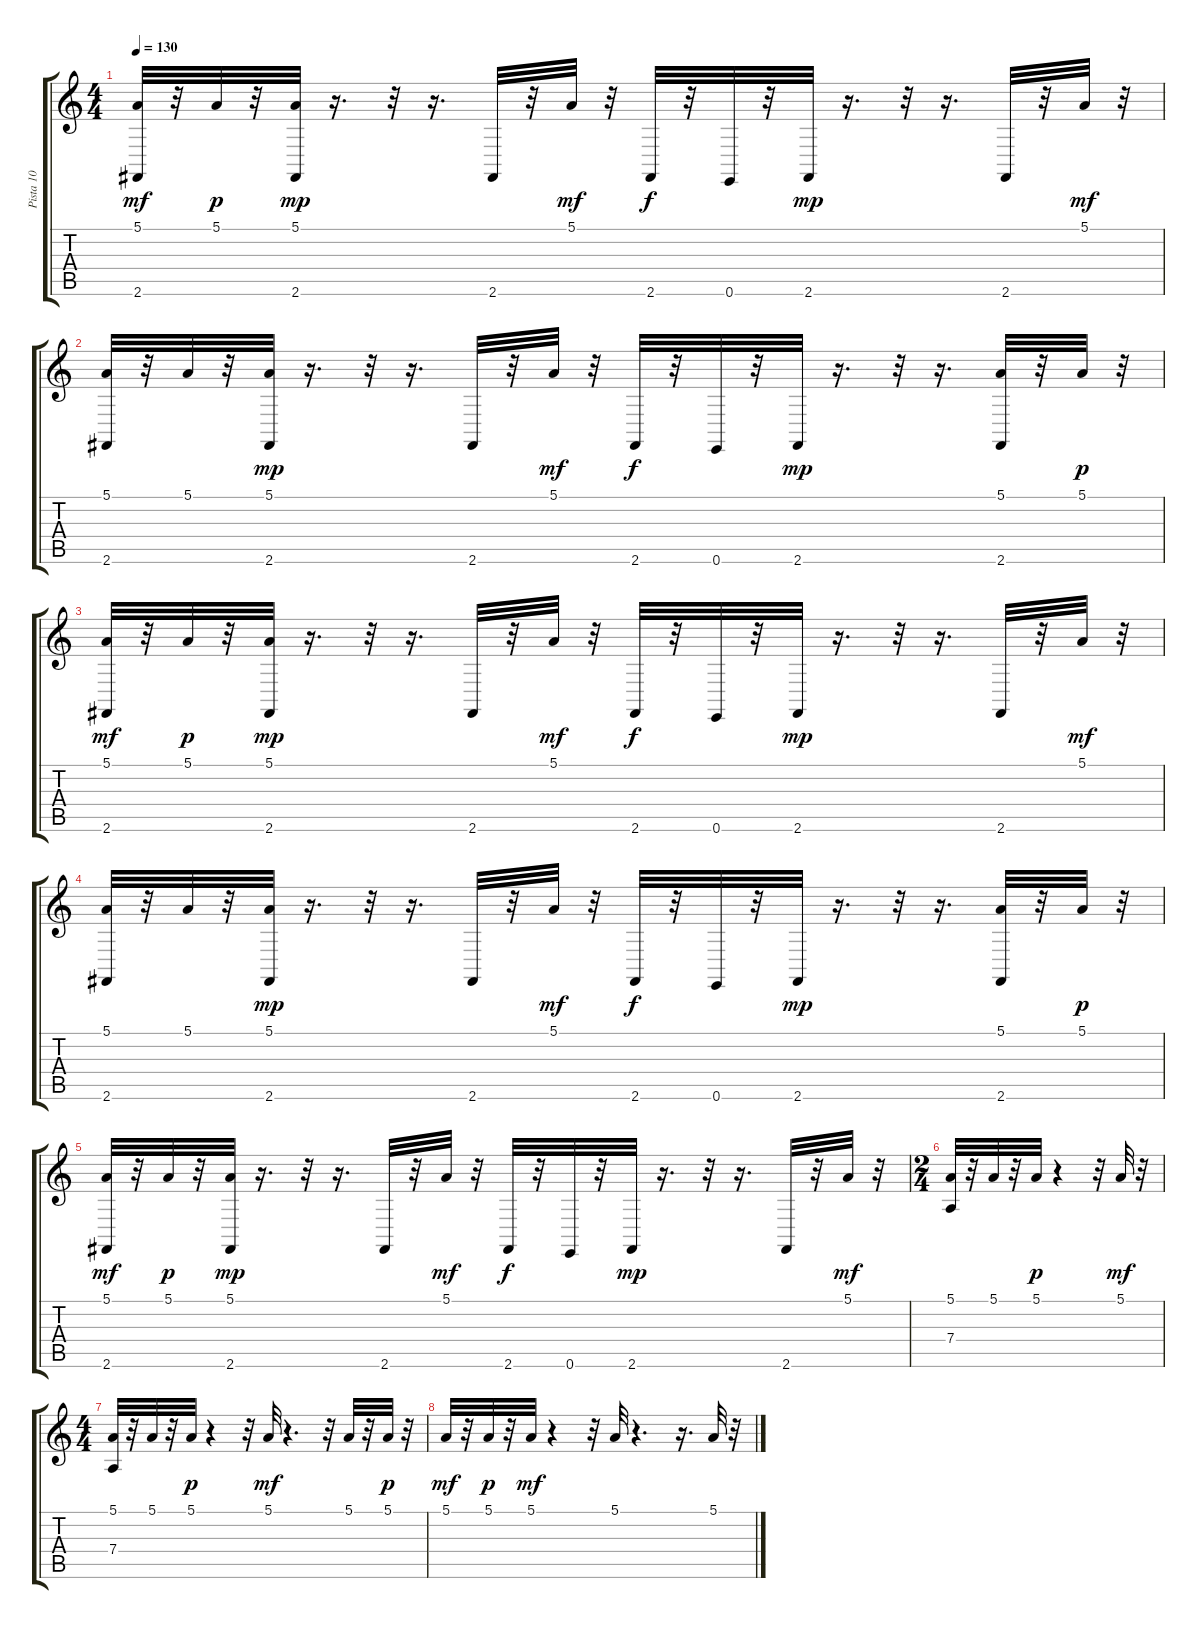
\track ("Pista 10" "Pista 10") {instrument acousticgrandpiano}
\staff {score tabs}
\tuning (E4 B3 G3 D3 A2 E2) {hide}
\ts (4 4)
\tempo 130
\clef g2
\ks c
(5.1 2.6).32{dy mf} r.32 5.1.32{dy p} r.32 (5.1 2.6).32{dy mp} r.16{d} r.32 r.16{d} 2.6.32 r.32 5.1.32{dy mf} r.32 2.6.32{dy f} r.32 0.6.32 r.32 2.6.32{dy mp} r.16{d} r.32 r.16{d} 2.6.32 r.32 5.1.32{dy mf} r.32 |
(5.1 2.6).32 r.32 5.1.32 r.32 (5.1 2.6).32{dy mp} r.16{d} r.32 r.16{d} 2.6.32 r.32 5.1.32{dy mf} r.32 2.6.32{dy f} r.32 0.6.32 r.32 2.6.32{dy mp} r.16{d} r.32 r.16{d} (5.1 2.6).32 r.32 5.1.32{dy p} r.32 |
(5.1 2.6).32{dy mf} r.32 5.1.32{dy p} r.32 (5.1 2.6).32{dy mp} r.16{d} r.32 r.16{d} 2.6.32 r.32 5.1.32{dy mf} r.32 2.6.32{dy f} r.32 0.6.32 r.32 2.6.32{dy mp} r.16{d} r.32 r.16{d} 2.6.32 r.32 5.1.32{dy mf} r.32 |
(5.1 2.6).32 r.32 5.1.32 r.32 (5.1 2.6).32{dy mp} r.16{d} r.32 r.16{d} 2.6.32 r.32 5.1.32{dy mf} r.32 2.6.32{dy f} r.32 0.6.32 r.32 2.6.32{dy mp} r.16{d} r.32 r.16{d} (5.1 2.6).32 r.32 5.1.32{dy p} r.32 |
(5.1 2.6).32{dy mf} r.32 5.1.32{dy p} r.32 (5.1 2.6).32{dy mp} r.16{d} r.32 r.16{d} 2.6.32 r.32 5.1.32{dy mf} r.32 2.6.32{dy f} r.32 0.6.32 r.32 2.6.32{dy mp} r.16{d} r.32 r.16{d} 2.6.32 r.32 5.1.32{dy mf} r.32 |
\ts (2 4)
(5.1 7.4).32 r.32 5.1.32 r.32 5.1.32{dy p} r.4 r.32 5.1.32{dy mf} r.32 |
\ts (4 4)
(5.1 7.4).32 r.32 5.1.32 r.32 5.1.32{dy p} r.4 r.32 5.1.32{dy mf} r.4{d} r.32 5.1.32 r.32 5.1.32{dy p} r.32 |
5.1.32{dy mf} r.32 5.1.32{dy p} r.32 5.1.32{dy mf} r.4 r.32 5.1.32 r.4{d} r.16{d} 5.1.32 r.32
